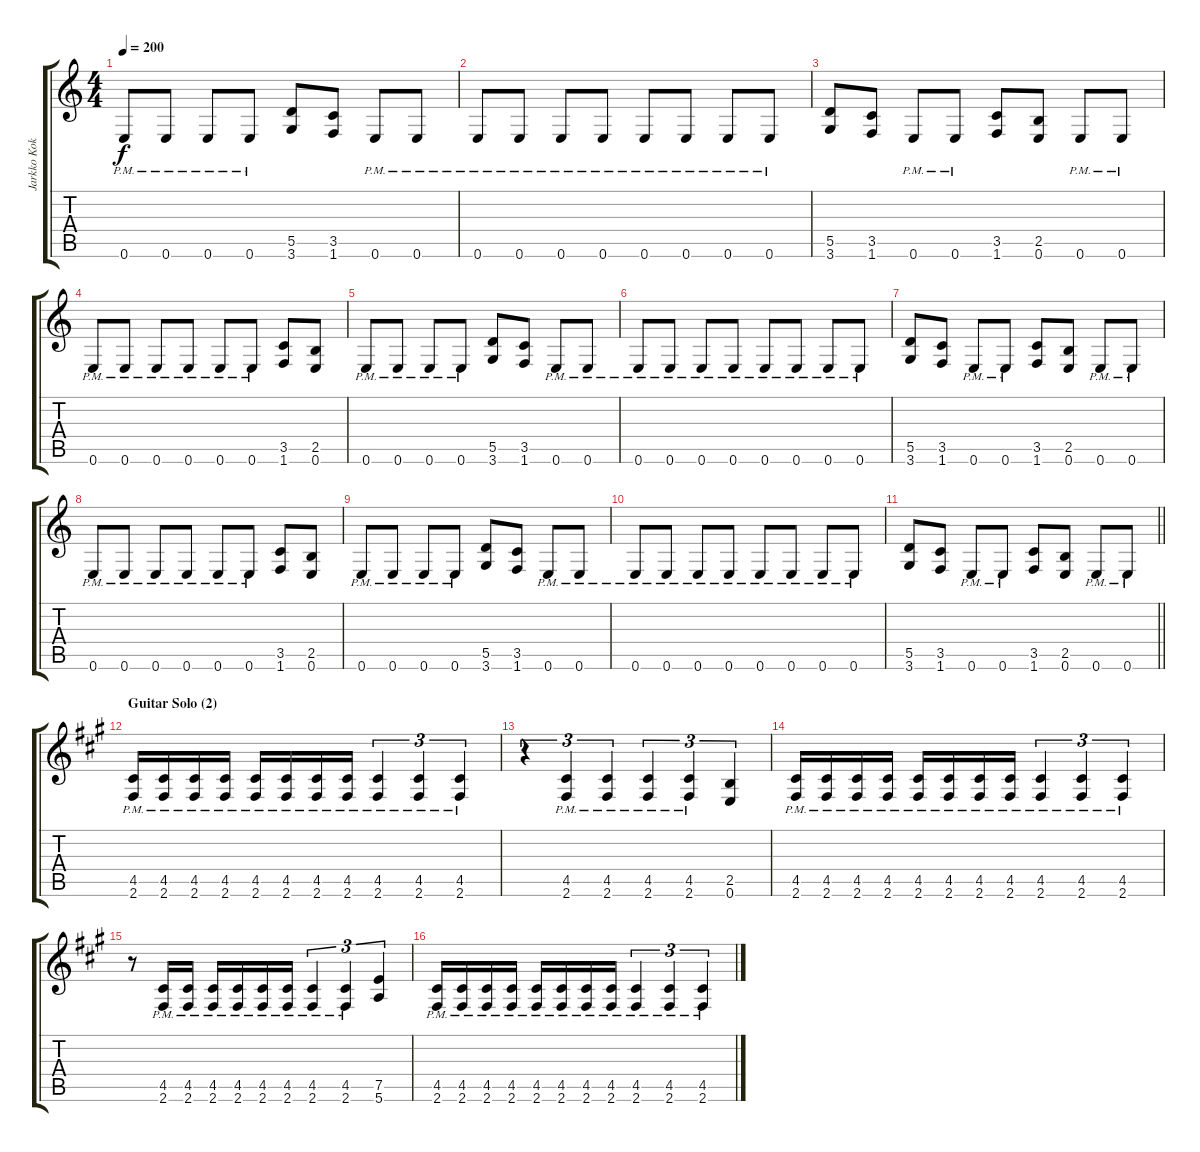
\track ("Jarkko Kokko (guitar)" "Jarkko Kok") {instrument distortionguitar}
\staff {score tabs}
\tuning (E4 B3 G3 D3 A2 E2) {hide}
\ts (4 4)
\tempo 200
\clef g2
\ks aminor
0.6{pm}.8{dy f} 0.6{pm}.8 0.6{pm}.8 0.6{pm}.8 (5.5 3.6).8 (3.5 1.6).8 0.6{pm}.8 0.6{pm}.8 |
0.6{pm}.8 0.6{pm}.8 0.6{pm}.8 0.6{pm}.8 0.6{pm}.8 0.6{pm}.8 0.6{pm}.8 0.6{pm}.8 |
(5.5 3.6).8 (3.5 1.6).8 0.6{pm}.8 0.6{pm}.8 (3.5 1.6).8 (2.5 0.6).8 0.6{pm}.8 0.6{pm}.8 |
0.6{pm}.8 0.6{pm}.8 0.6{pm}.8 0.6{pm}.8 0.6{pm}.8 0.6{pm}.8 (3.5 1.6).8 (2.5 0.6).8 |
0.6{pm}.8 0.6{pm}.8 0.6{pm}.8 0.6{pm}.8 (5.5 3.6).8 (3.5 1.6).8 0.6{pm}.8 0.6{pm}.8 |
0.6{pm}.8 0.6{pm}.8 0.6{pm}.8 0.6{pm}.8 0.6{pm}.8 0.6{pm}.8 0.6{pm}.8 0.6{pm}.8 |
(5.5 3.6).8 (3.5 1.6).8 0.6{pm}.8 0.6{pm}.8 (3.5 1.6).8 (2.5 0.6).8 0.6{pm}.8 0.6{pm}.8 |
0.6{pm}.8 0.6{pm}.8 0.6{pm}.8 0.6{pm}.8 0.6{pm}.8 0.6{pm}.8 (3.5 1.6).8 (2.5 0.6).8 |
0.6{pm}.8 0.6{pm}.8 0.6{pm}.8 0.6{pm}.8 (5.5 3.6).8 (3.5 1.6).8 0.6{pm}.8 0.6{pm}.8 |
0.6{pm}.8 0.6{pm}.8 0.6{pm}.8 0.6{pm}.8 0.6{pm}.8 0.6{pm}.8 0.6{pm}.8 0.6{pm}.8 |
\barLineRight lightlight
(5.5 3.6).8 (3.5 1.6).8 0.6{pm}.8 0.6{pm}.8 (3.5 1.6).8 (2.5 0.6).8 0.6{pm}.8 0.6{pm}.8 |
\section ("" "Guitar Solo (2)")
\ks f#minor
(4.5{pm} 2.6{pm}).16 (4.5{pm} 2.6{pm}).16 (4.5{pm} 2.6{pm}).16 (4.5{pm} 2.6{pm}).16 (4.5{pm} 2.6{pm}).16 (4.5{pm} 2.6{pm}).16 (4.5{pm} 2.6{pm}).16 (4.5{pm} 2.6{pm}).16 (4.5{pm} 2.6{pm}).4{tu (3 2)} (4.5{pm} 2.6{pm}).4{tu (3 2)} (4.5{pm} 2.6{pm}).4{tu (3 2)} |
r.4{tu (3 2)} (4.5{pm} 2.6{pm}).4{tu (3 2)} (4.5{pm} 2.6{pm}).4{tu (3 2)} (4.5{pm} 2.6{pm}).4{tu (3 2)} (4.5{pm} 2.6{pm}).4{tu (3 2)} (2.5 0.6).4{tu (3 2)} |
(4.5{pm} 2.6{pm}).16 (4.5{pm} 2.6{pm}).16 (4.5{pm} 2.6{pm}).16 (4.5{pm} 2.6{pm}).16 (4.5{pm} 2.6{pm}).16 (4.5{pm} 2.6{pm}).16 (4.5{pm} 2.6{pm}).16 (4.5{pm} 2.6{pm}).16 (4.5{pm} 2.6{pm}).4{tu (3 2)} (4.5{pm} 2.6{pm}).4{tu (3 2)} (4.5{pm} 2.6{pm}).4{tu (3 2)} |
r.8 (4.5{pm} 2.6{pm}).16 (4.5{pm} 2.6{pm}).16 (4.5{pm} 2.6{pm}).16 (4.5{pm} 2.6{pm}).16 (4.5{pm} 2.6{pm}).16 (4.5{pm} 2.6{pm}).16 (4.5{pm} 2.6{pm}).4{tu (3 2)} (4.5{pm} 2.6{pm}).4{tu (3 2)} (7.5 5.6).4{tu (3 2)} |
(4.5{pm} 2.6{pm}).16 (4.5{pm} 2.6{pm}).16 (4.5{pm} 2.6{pm}).16 (4.5{pm} 2.6{pm}).16 (4.5{pm} 2.6{pm}).16 (4.5{pm} 2.6{pm}).16 (4.5{pm} 2.6{pm}).16 (4.5{pm} 2.6{pm}).16 (4.5{pm} 2.6{pm}).4{tu (3 2)} (4.5{pm} 2.6{pm}).4{tu (3 2)} (4.5{pm} 2.6{pm}).4{tu (3 2)}
